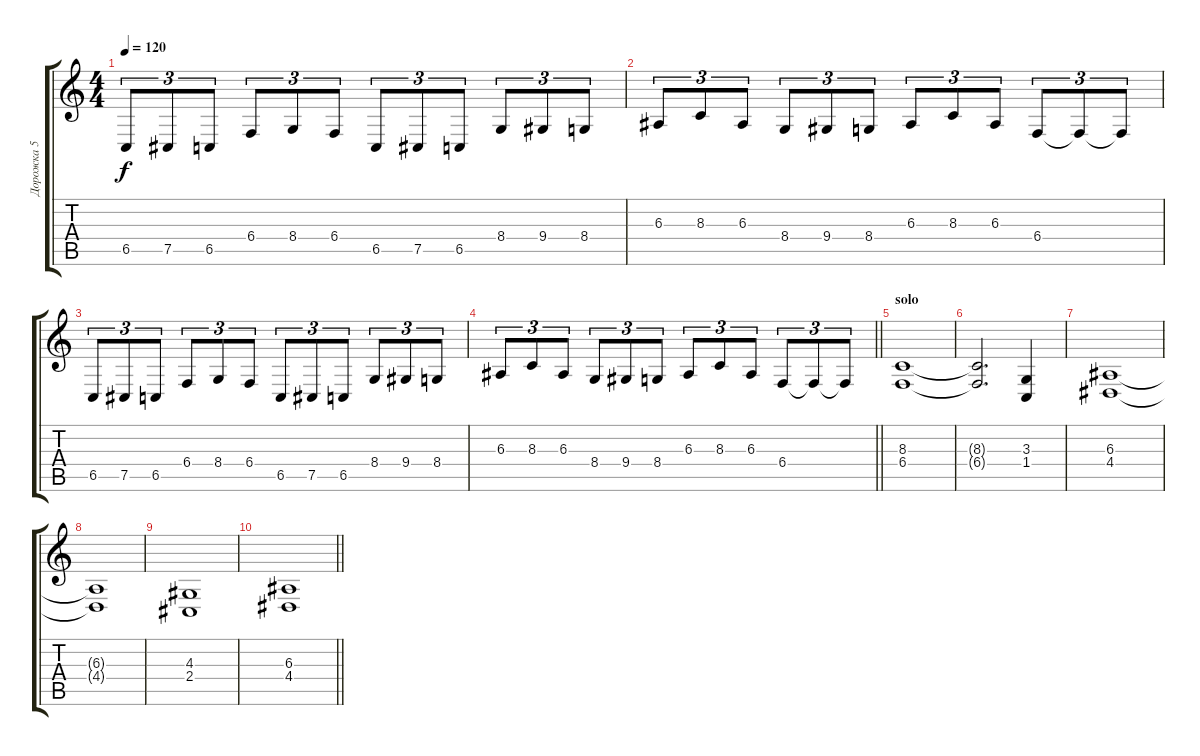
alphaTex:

\track ("Дорожка 5" "Дорожка 5") {instrument stringensemble1}
\staff {score tabs}
\tuning (Db4 Ab3 E3 B2 Gb2 B1) {hide}
\ts (4 4)
\tempo 120
\clef g2
\ks c
6.5.8{tu (3 2) dy f} 7.5.8{tu (3 2)} 6.5.8{tu (3 2)} 6.4.8{tu (3 2)} 8.4.8{tu (3 2)} 6.4.8{tu (3 2)} 6.5.8{tu (3 2)} 7.5.8{tu (3 2)} 6.5.8{tu (3 2)} 8.4.8{tu (3 2)} 9.4.8{tu (3 2)} 8.4.8{tu (3 2)} |
6.3.8{tu (3 2)} 8.3.8{tu (3 2)} 6.3.8{tu (3 2)} 8.4.8{tu (3 2)} 9.4.8{tu (3 2)} 8.4.8{tu (3 2)} 6.3.8{tu (3 2)} 8.3.8{tu (3 2)} 6.3.8{tu (3 2)} 6.4.8{tu (3 2)} 6.4{t}.8{tu (3 2)} 6.4{t}.8{tu (3 2)} |
6.5.8{tu (3 2)} 7.5.8{tu (3 2)} 6.5.8{tu (3 2)} 6.4.8{tu (3 2)} 8.4.8{tu (3 2)} 6.4.8{tu (3 2)} 6.5.8{tu (3 2)} 7.5.8{tu (3 2)} 6.5.8{tu (3 2)} 8.4.8{tu (3 2)} 9.4.8{tu (3 2)} 8.4.8{tu (3 2)} |
\barLineRight lightlight
6.3.8{tu (3 2)} 8.3.8{tu (3 2)} 6.3.8{tu (3 2)} 8.4.8{tu (3 2)} 9.4.8{tu (3 2)} 8.4.8{tu (3 2)} 6.3.8{tu (3 2)} 8.3.8{tu (3 2)} 6.3.8{tu (3 2)} 6.4.8{tu (3 2)} 6.4{t}.8{tu (3 2)} 6.4{t}.8{tu (3 2)} |
\section ("" "solo")
(8.3 6.4).1 |
(8.3{t} 6.4{t}).2{d} (3.3 1.4).4 |
(6.3 4.4).1 |
(6.3{t} 4.4{t}).1 |
(4.3 2.4).1 |
\barLineRight lightlight
(6.3 4.4).1
